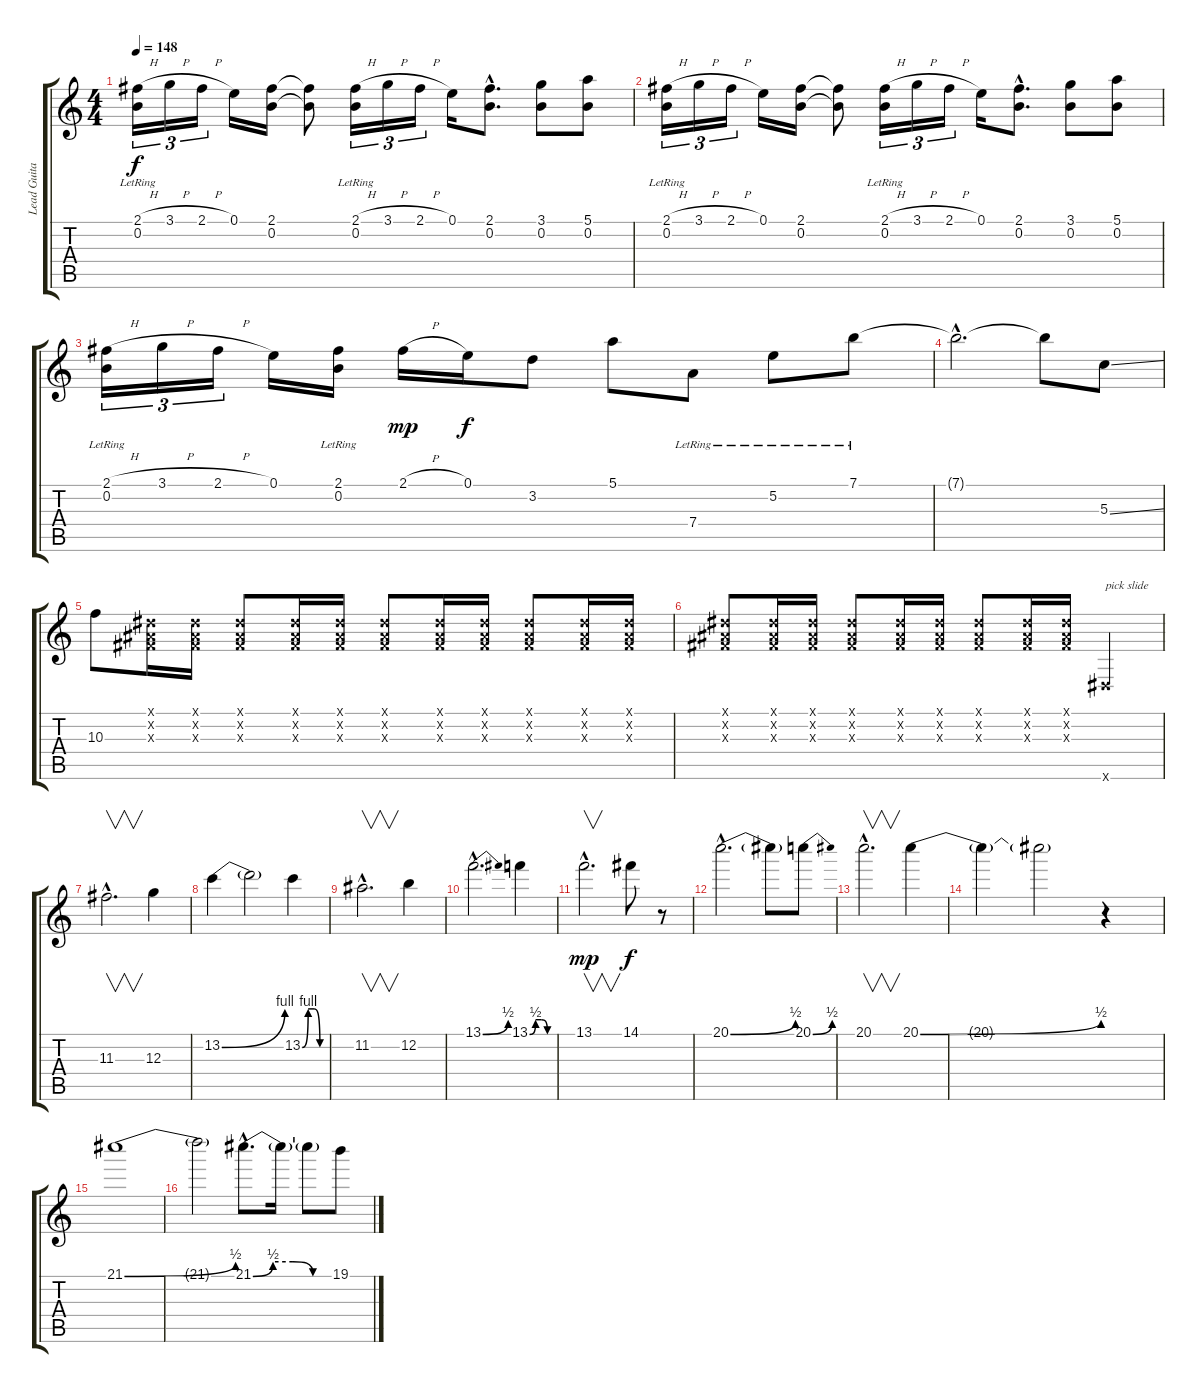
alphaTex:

\track ("Lead Guitar" "Lead Guita") {instrument distortionguitar}
\staff {score tabs}
\tuning (E4 B3 G3 D3 A2 E2) {hide}
\ts (4 4)
\tempo 148
\clef g2
\ks c
(2.1{h} 0.2{lr}).16{tu (3 2) dy f} 3.1{h}.16{tu (3 2)} 2.1{h}.16{tu (3 2)} 0.1.16 (2.1 0.2).16 (2.1{t} 0.2{t}).8 (2.1{h} 0.2{lr}).16{tu (3 2)} 3.1{h}.16{tu (3 2)} 2.1{h}.16{tu (3 2)} 0.1.16 (2.1{hac} 0.2{hac}).8{d} (3.1 0.2).8 (5.1 0.2).8 |
(2.1{h} 0.2{lr}).16{tu (3 2)} 3.1{h}.16{tu (3 2)} 2.1{h}.16{tu (3 2)} 0.1.16 (2.1 0.2).16 (2.1{t} 0.2{t}).8 (2.1{h} 0.2{lr}).16{tu (3 2)} 3.1{h}.16{tu (3 2)} 2.1{h}.16{tu (3 2)} 0.1.16 (2.1{hac} 0.2{hac}).8{d} (3.1 0.2).8 (5.1 0.2).8 |
(2.1{h} 0.2{lr}).16{tu (3 2)} 3.1{h}.16{tu (3 2)} 2.1{h}.16{tu (3 2)} 0.1.16 (2.1 0.2{lr}).16 2.1{h}.16{dy mp} 0.1.16{dy f} 3.2.8 5.1.8 7.4{lr}.8 5.2{lr}.8 7.1{lr}.8 |
7.1{hac t}.2{d} 7.1{t}.8 5.3{ss}.8 |
10.3.8 (-1.1{x} -1.2{x} -1.3{x}).16 (-1.1{x} -1.2{x} -1.3{x}).16 (-1.1{x} -1.2{x} -1.3{x}).8 (-1.1{x} -1.2{x} -1.3{x}).16 (-1.1{x} -1.2{x} -1.3{x}).16 (-1.1{x} -1.2{x} -1.3{x}).8 (-1.1{x} -1.2{x} -1.3{x}).16 (-1.1{x} -1.2{x} -1.3{x}).16 (-1.1{x} -1.2{x} -1.3{x}).8 (-1.1{x} -1.2{x} -1.3{x}).16 (-1.1{x} -1.2{x} -1.3{x}).16 |
(-1.1{x} -1.2{x} -1.3{x}).8 (-1.1{x} -1.2{x} -1.3{x}).16 (-1.1{x} -1.2{x} -1.3{x}).16 (-1.1{x} -1.2{x} -1.3{x}).8 (-1.1{x} -1.2{x} -1.3{x}).16 (-1.1{x} -1.2{x} -1.3{x}).16 (-1.1{x} -1.2{x} -1.3{x}).8 (-1.1{x} -1.2{x} -1.3{x}).16 (-1.1{x} -1.2{x} -1.3{x}).16 -1.6{x}.4{txt "pick slide"} |
11.3{hac}.2{v d} 12.3.4 |
13.2{be (bend 0 0 60 4)}.4 13.2{t}.2 13.2{be (custom 0 0 15 4 30 4 45 0 60 0)}.4 |
11.2{hac}.2{v d} 12.2.4 |
13.1{be (bend 0 0 60 2) hac}.2{d} 13.1{be (custom 0 0 15 2 30 2 45 0 60 0)}.4 |
13.1{hac}.2{v d dy mp} 14.1.8{dy f} r.8 |
20.1{be (bend 0 0 60 2) hac}.2{d} 20.1{t}.8 20.1{be (bend 0 0 60 2)}.8 |
20.1{hac}.2{v d} 20.1{be (bend 0 0 60 2)}.4 |
20.1{t}.4 20.1{t}.2 r.4 |
21.1{be (bend 0 0 60 2)}.1 |
21.1{t}.2 21.1{be (custom 0 0 15 2 30 2 45 0 60 0) hac}.8{d} 21.1{t}.16 21.1{t}.8 19.1.8
